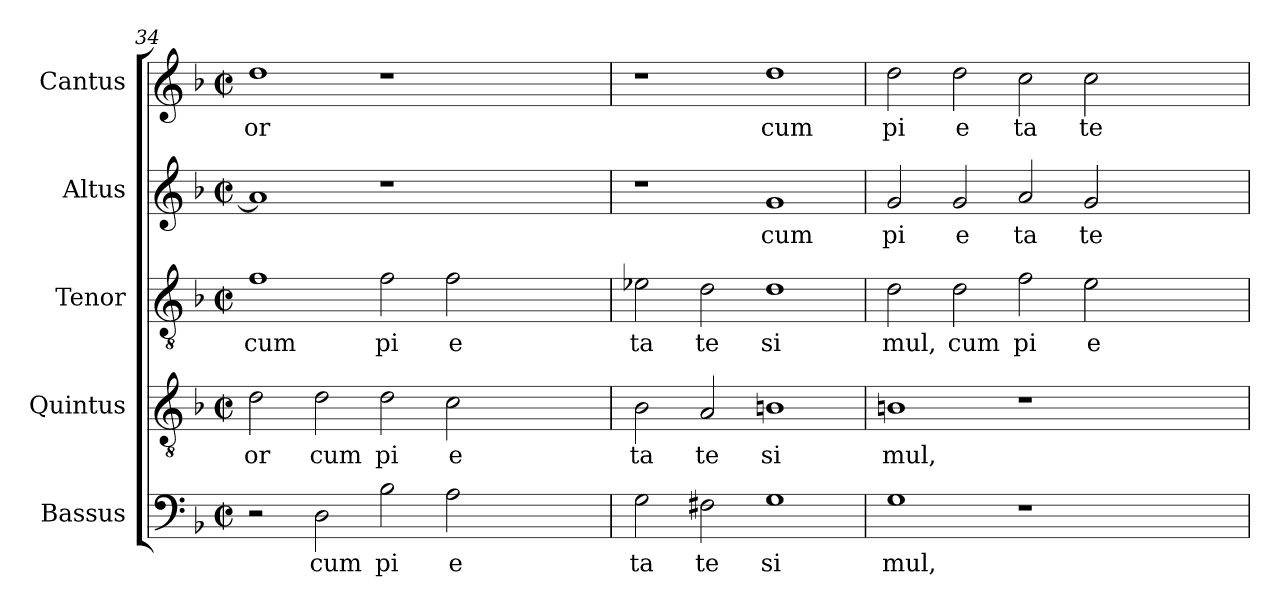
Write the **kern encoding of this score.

**kern	**text	**kern	**text	**kern	**text	**kern	**text	**kern	**text
*part5	*part5	*part4	*part4	*part3	*part3	*part2	*part2	*part1	*part1
*staff5	*staff5	*staff4	*staff4	*staff3	*staff3	*staff2	*staff2	*staff1	*staff1
*I"Bassus	*	*I"Quintus	*	*I"Tenor	*	*I"Altus	*	*I"Cantus	*
*clefF4	*	*clefGv2	*	*clefGv2	*	*clefG2	*	*clefG2	*
*k[b-]	*	*k[b-]	*	*k[b-]	*	*k[b-]	*	*k[b-]	*
*F:	*	*F:	*	*F:	*	*F:	*	*F:	*
*M2/2	*	*M2/2	*	*M2/2	*	*M2/2	*	*M2/2	*
*met(c|)	*	*met(c|)	*	*met(c|)	*	*met(c|)	*	*met(c|)	*
=34	=34	=34	=34	=34	=34	=34	=34	=34	=34
!	!	!	!LO:LY:b:cj	!	!LO:LY:b:cj	!	!	!	!LO:LY:b:cj
2r	.	2d\	or	1f	cum	1a]	.	1dd	or
!	!LO:LY:b:cj	!	!LO:LY:b:cj	!	!	!	!	!	!
2D\	cum	2d\	cum	.	.	.	.	.	.
!	!LO:LY:b:cj	!	!LO:LY:b:cj	!	!LO:LY:b:cj	!LO:N:vis=1	!	!LO:N:vis=1	!
2B-\	pi	2d\	pi	2f\	pi	0r	.	0r	.
!	!LO:LY:b:cj	!	!LO:LY:b:cj	!	!LO:LY:b:cj	!	!	!	!
2A\	e	2c\	e	2f\	e	.	.	.	.
1ryy	.	1ryy	.	1ryy	.	.	.	.	.
=35	=35	=35	=35	=35	=35	=35	=35	=35	=35
!	!LO:LY:b:cj	!	!LO:LY:b:cj	!	!LO:LY:b:cj	!	!	!	!
2G\	ta	2B-\	ta	2e-X\	ta	1r	.	1r	.
!	!LO:LY:b:cj	!	!LO:LY:b:cj	!	!LO:LY:b:cj	!	!	!	!
2F#X\	te	2A/	te	2d\	te	.	.	.	.
!	!LO:LY:b:cj	!	!LO:LY:b:cj	!	!LO:LY:b:cj	!	!LO:LY:b:cj	!	!LO:LY:b:cj
1G	si	1Bn	si	1d	si	1g	cum	1dd	cum
=36	=36	=36	=36	=36	=36	=36	=36	=36	=36
!	!LO:LY:b:cj	!	!LO:LY:b:cj	!	!LO:LY:b:cj	!	!LO:LY:b:cj	!	!LO:LY:b:cj
1G	mul,	1Bn	mul,	2d\	mul,	2g/	pi	2dd\	pi
!	!	!	!	!	!LO:LY:b:cj	!	!LO:LY:b:cj	!	!LO:LY:b:cj
.	.	.	.	2d\	cum	2g/	e	2dd\	e
!LO:N:vis=1	!	!LO:N:vis=1	!	!	!LO:LY:b:cj	!	!LO:LY:b:cj	!	!LO:LY:b:cj
0r	.	0r	.	2f\	pi	2a/	ta	2cc\	ta
!	!	!	!	!	!LO:LY:b:cj	!	!LO:LY:b:cj	!	!LO:LY:b:cj
.	.	.	.	2e\	e	2g/	te	2cc\	te
.	.	.	.	1ryy	.	1ryy	.	1ryy	.
=	=	=	=	=	=	=	=	=	=
*-	*-	*-	*-	*-	*-	*-	*-	*-	*-
